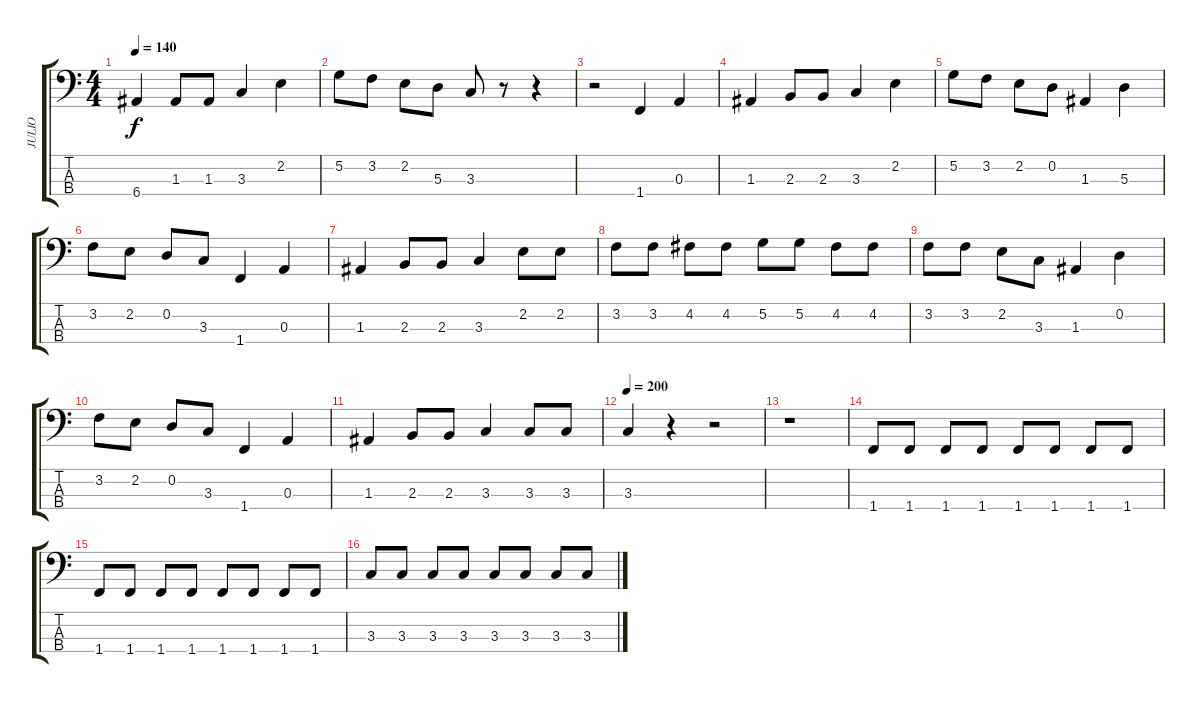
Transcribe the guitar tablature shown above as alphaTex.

\track ("JULIO" "JULIO") {instrument electricbasspick}
\staff {score tabs}
\tuning (G2 D2 A1 E1) {hide}
\ts (4 4)
\tempo 140
\clef f4
\ks c
6.4.4{dy f} 1.3.8 1.3.8 3.3.4 2.2.4 |
5.2.8 3.2.8 2.2.8 5.3.8 3.3.8 r.8 r.4 |
r.2 1.4.4 0.3.4 |
1.3.4 2.3.8 2.3.8 3.3.4 2.2.4 |
5.2.8 3.2.8 2.2.8 0.2.8 1.3.4 5.3.4 |
3.2.8 2.2.8 0.2.8 3.3.8 1.4.4 0.3.4 |
1.3.4 2.3.8 2.3.8 3.3.4 2.2.8 2.2.8 |
3.2.8 3.2.8 4.2.8 4.2.8 5.2.8 5.2.8 4.2.8 4.2.8 |
3.2.8 3.2.8 2.2.8 3.3.8 1.3.4 0.2.4 |
3.2.8 2.2.8 0.2.8 3.3.8 1.4.4 0.3.4 |
1.3.4 2.3.8 2.3.8 3.3.4 3.3.8 3.3.8 |
\tempo 200
3.3.4 r.4 r.2 |
r.1 |
1.4.8 1.4.8 1.4.8 1.4.8 1.4.8 1.4.8 1.4.8 1.4.8 |
1.4.8 1.4.8 1.4.8 1.4.8 1.4.8 1.4.8 1.4.8 1.4.8 |
3.3.8 3.3.8 3.3.8 3.3.8 3.3.8 3.3.8 3.3.8 3.3.8
